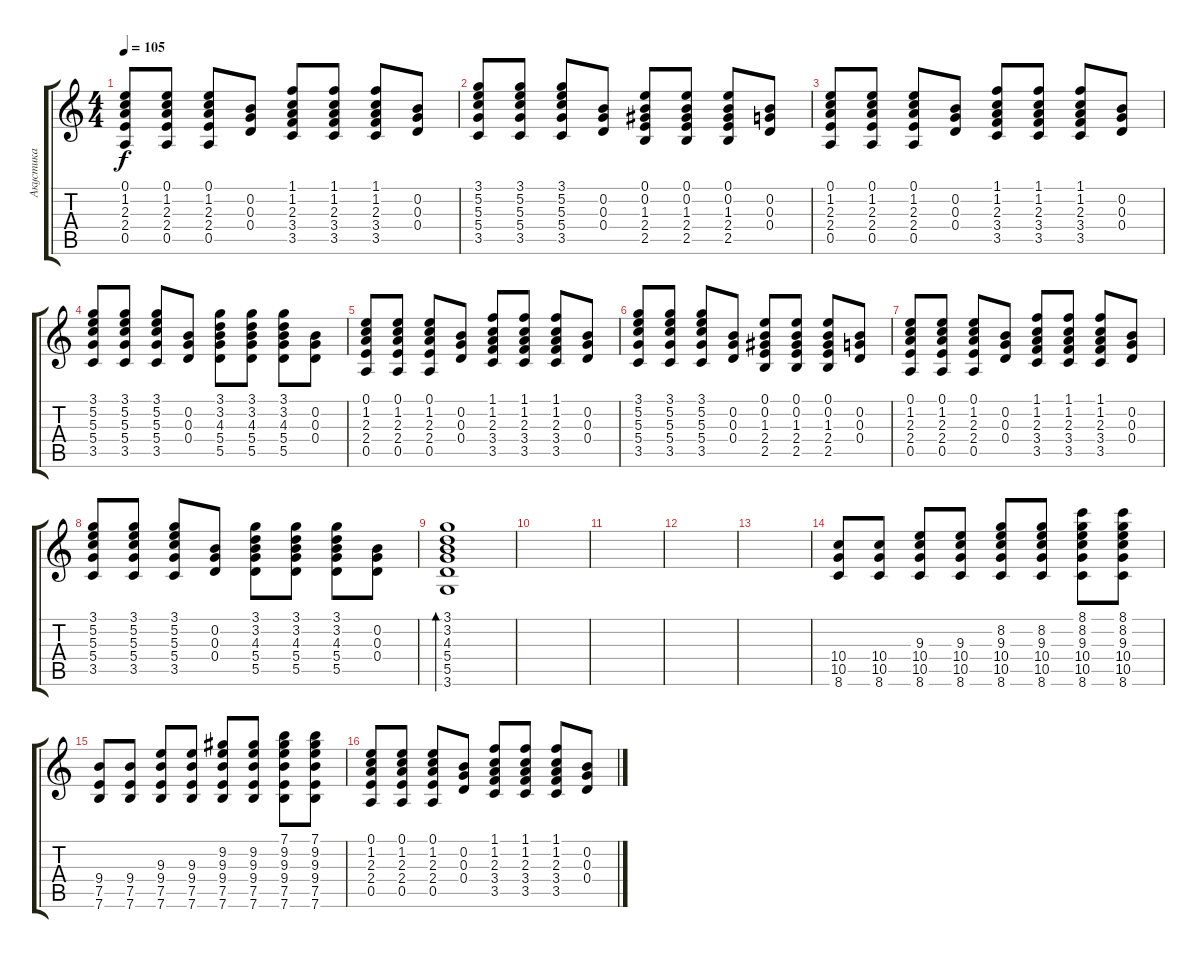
\track ("Акустика" "Акустика") {instrument acousticguitarsteel}
\staff {score tabs}
\tuning (E4 B3 G3 D3 A2 E2) {hide}
\ts (4 4)
\tempo 105
\clef g2
\ks c
(0.1 1.2 2.3 2.4 0.5).8{dy f} (0.1 1.2 2.3 2.4 0.5).8 (0.1 1.2 2.3 2.4 0.5).8 (0.2 0.3 0.4).8 (1.1 1.2 2.3 3.4 3.5).8 (1.1 1.2 2.3 3.4 3.5).8 (1.1 1.2 2.3 3.4 3.5).8 (0.2 0.3 0.4).8 |
(3.1 5.2 5.3 5.4 3.5).8 (3.1 5.2 5.3 5.4 3.5).8 (3.1 5.2 5.3 5.4 3.5).8 (0.2 0.3 0.4).8 (0.1 0.2 1.3 2.4 2.5).8 (0.1 0.2 1.3 2.4 2.5).8 (0.1 0.2 1.3 2.4 2.5).8 (0.2 0.3 0.4).8 |
(0.1 1.2 2.3 2.4 0.5).8 (0.1 1.2 2.3 2.4 0.5).8 (0.1 1.2 2.3 2.4 0.5).8 (0.2 0.3 0.4).8 (1.1 1.2 2.3 3.4 3.5).8 (1.1 1.2 2.3 3.4 3.5).8 (1.1 1.2 2.3 3.4 3.5).8 (0.2 0.3 0.4).8 |
(3.1 5.2 5.3 5.4 3.5).8 (3.1 5.2 5.3 5.4 3.5).8 (3.1 5.2 5.3 5.4 3.5).8 (0.2 0.3 0.4).8 (3.1 3.2 4.3 5.4 5.5).8 (3.1 3.2 4.3 5.4 5.5).8 (3.1 3.2 4.3 5.4 5.5).8 (0.2 0.3 0.4).8 |
(0.1 1.2 2.3 2.4 0.5).8 (0.1 1.2 2.3 2.4 0.5).8 (0.1 1.2 2.3 2.4 0.5).8 (0.2 0.3 0.4).8 (1.1 1.2 2.3 3.4 3.5).8 (1.1 1.2 2.3 3.4 3.5).8 (1.1 1.2 2.3 3.4 3.5).8 (0.2 0.3 0.4).8 |
(3.1 5.2 5.3 5.4 3.5).8 (3.1 5.2 5.3 5.4 3.5).8 (3.1 5.2 5.3 5.4 3.5).8 (0.2 0.3 0.4).8 (0.1 0.2 1.3 2.4 2.5).8 (0.1 0.2 1.3 2.4 2.5).8 (0.1 0.2 1.3 2.4 2.5).8 (0.2 0.3 0.4).8 |
(0.1 1.2 2.3 2.4 0.5).8 (0.1 1.2 2.3 2.4 0.5).8 (0.1 1.2 2.3 2.4 0.5).8 (0.2 0.3 0.4).8 (1.1 1.2 2.3 3.4 3.5).8 (1.1 1.2 2.3 3.4 3.5).8 (1.1 1.2 2.3 3.4 3.5).8 (0.2 0.3 0.4).8 |
(3.1 5.2 5.3 5.4 3.5).8 (3.1 5.2 5.3 5.4 3.5).8 (3.1 5.2 5.3 5.4 3.5).8 (0.2 0.3 0.4).8 (3.1 3.2 4.3 5.4 5.5).8 (3.1 3.2 4.3 5.4 5.5).8 (3.1 3.2 4.3 5.4 5.5).8 (0.2 0.3 0.4).8 |
(3.1 3.2 4.3 5.4 5.5 3.6).1{bd 60} |
|
|
|
|
(10.4 10.5 8.6).8 (10.4 10.5 8.6).8 (9.3 10.4 10.5 8.6).8 (9.3 10.4 10.5 8.6).8 (8.2 9.3 10.4 10.5 8.6).8 (8.2 9.3 10.4 10.5 8.6).8 (8.1 8.2 9.3 10.4 10.5 8.6).8 (8.1 8.2 9.3 10.4 10.5 8.6).8 |
(9.4 7.5 7.6).8 (9.4 7.5 7.6).8 (9.3 9.4 7.5 7.6).8 (9.3 9.4 7.5 7.6).8 (9.2 9.3 9.4 7.5 7.6).8 (9.2 9.3 9.4 7.5 7.6).8 (7.1 9.2 9.3 9.4 7.5 7.6).8 (7.1 9.2 9.3 9.4 7.5 7.6).8 |
(0.1 1.2 2.3 2.4 0.5).8 (0.1 1.2 2.3 2.4 0.5).8 (0.1 1.2 2.3 2.4 0.5).8 (0.2 0.3 0.4).8 (1.1 1.2 2.3 3.4 3.5).8 (1.1 1.2 2.3 3.4 3.5).8 (1.1 1.2 2.3 3.4 3.5).8 (0.2 0.3 0.4).8
